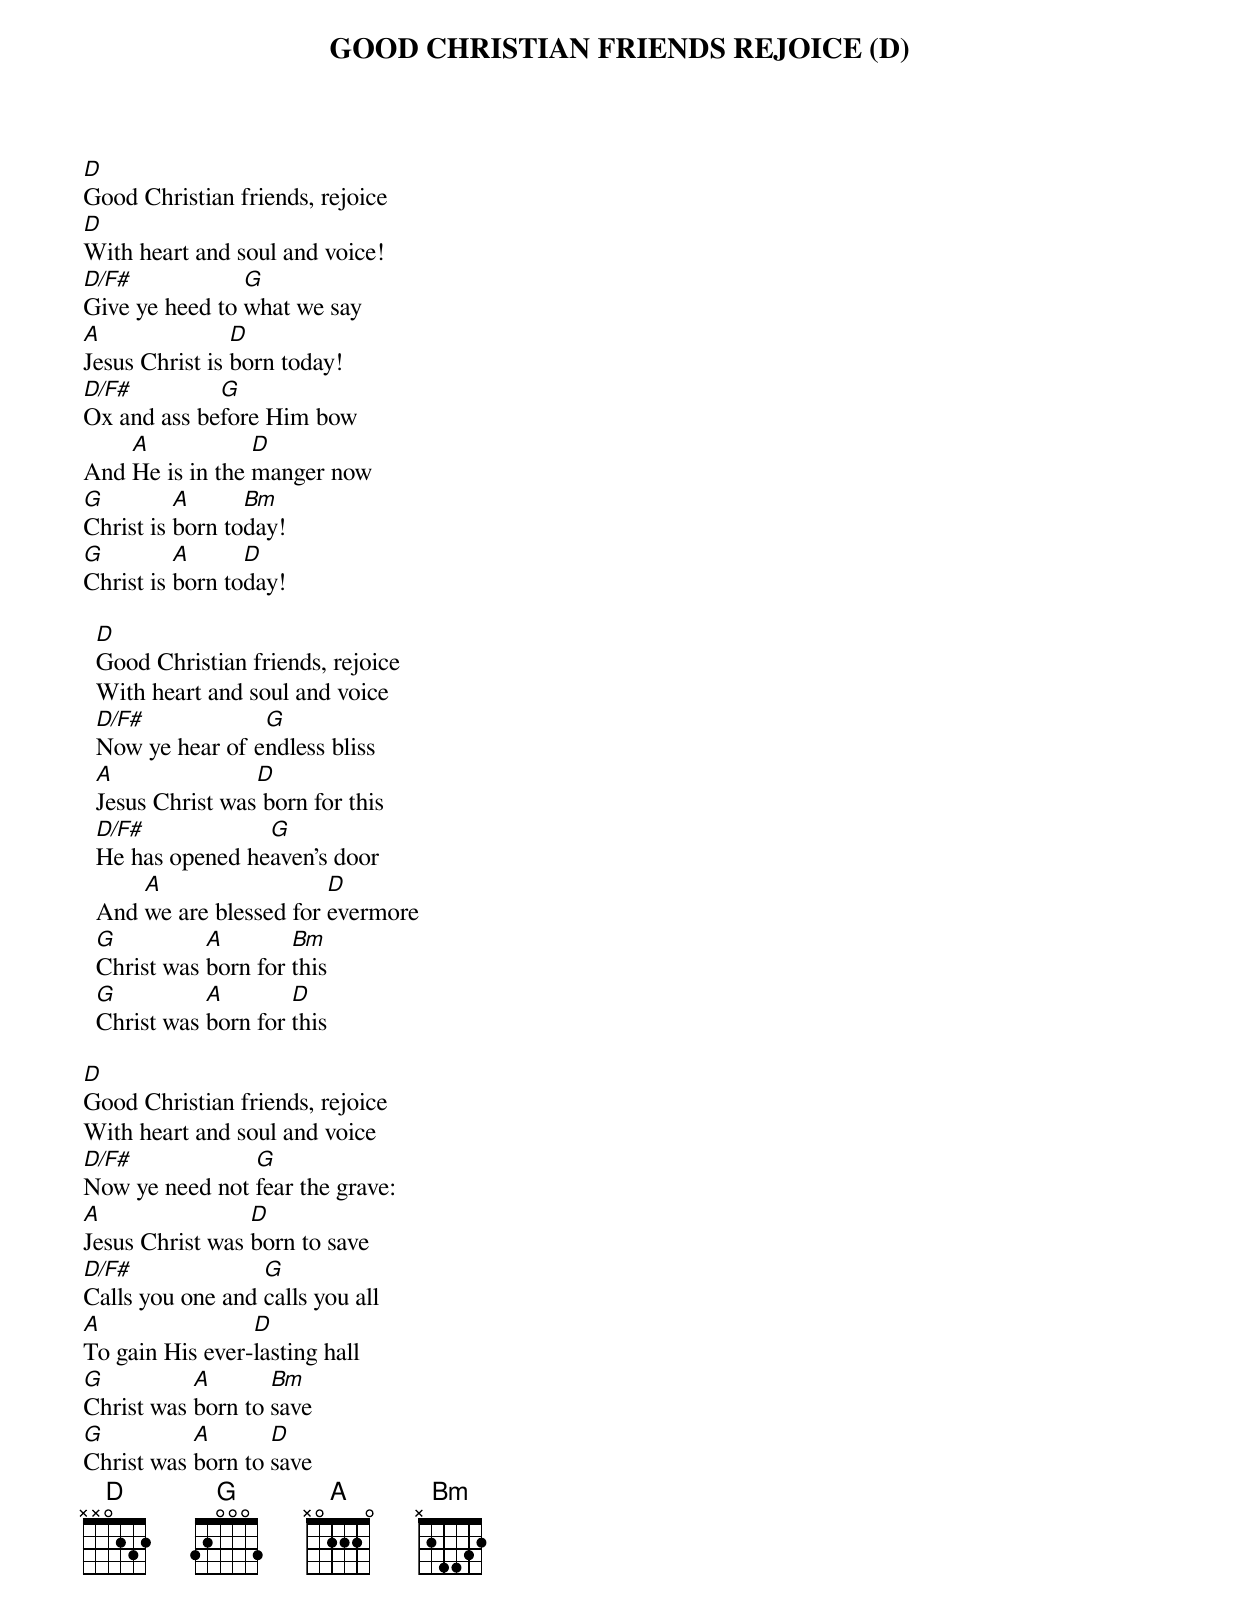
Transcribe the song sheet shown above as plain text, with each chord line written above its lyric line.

GOOD CHRISTIAN FRIENDS REJOICE (D)

D
Good Christian friends, rejoice
D
With heart and soul and voice!
D/F#            G
Give ye heed to what we say
A               D
Jesus Christ is born today!
D/F#         G
Ox and ass before Him bow
    A            D
And He is in the manger now
G         A      Bm
Christ is born today!
G         A      D
Christ is born today!

  D
  Good Christian friends, rejoice
  With heart and soul and voice
  D/F#            G
  Now ye hear of endless bliss
  A               D
  Jesus Christ was born for this
  D/F#            G
  He has opened heaven's door
      A                  D
  And we are blessed for evermore
  G          A        Bm
  Christ was born for this
  G          A        D
  Christ was born for this

D
Good Christian friends, rejoice
With heart and soul and voice
D/F#            G
Now ye need not fear the grave:
A                D
Jesus Christ was born to save
D/F#              G
Calls you one and calls you all
A                D
To gain His ever-lasting hall
G          A       Bm
Christ was born to save
G          A       D
Christ was born to save
